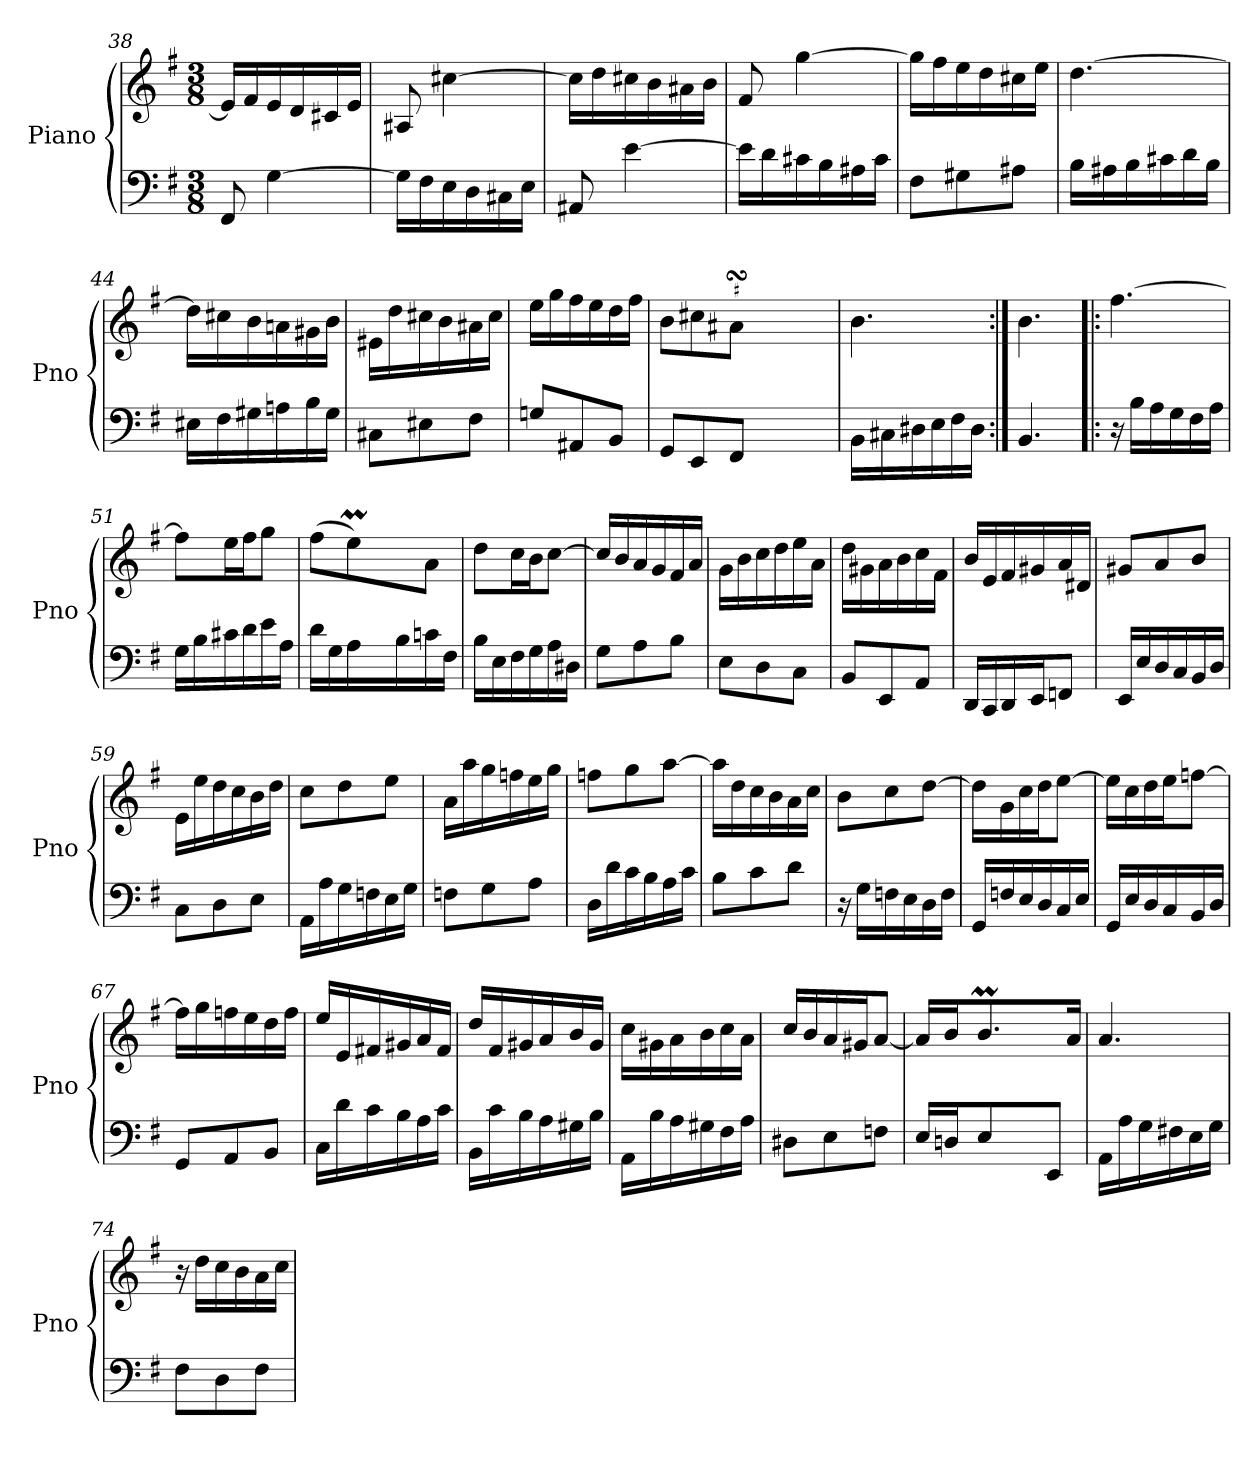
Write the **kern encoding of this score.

**kern	**kern
*part1	*part1
*staff2	*staff1
*I"Piano	*
*I'Pno	*
*clefF4	*clefG2
*k[f#]	*k[f#]
*M3/8	*M3/8
=38	=38
8FF#/	16e/LL]
.	16f#/
[4G\	16e/
.	16d/
.	16c#X/
.	16e/JJ
!!LO:LB:g=z
=39	=39
16G\LL]	8A#X/
16F#\	.
16E\	[4cc#X\
16D\	.
16C#X\	.
16E\JJ	.
=40	=40
8AA#X/	16cc#\LL]
.	16dd\
[4e\	16cc#X\
.	16b\
.	16a#X\
.	16b\JJ
=41	=41
16e\LL]	8f#/
16d\	.
16c#X\	[4gg\
16B\	.
16A#X\	.
16c#\JJ	.
=42	=42
8F#\L	16gg\LL]
.	16ff#\
8G#X\	16ee\
.	16dd\
8A#X\J	16cc#X\
.	16ee\JJ
=43	=43
16B\LL	[4.dd\
16A#X\	.
16B\	.
16c#X\	.
16d\	.
16B\JJ	.
=44	=44
16E#X\LL	16dd\LL]
16F#\	16cc#X\
16G#X\	16b\
16An\	16an\
16B\	16g#X\
16G#\JJ	16b\JJ
!!LO:LB:g=z
=45	=45
8C#X\L	16e#X\LL
.	16dd\
8E#X\	16cc#X\
.	16b\
8F#\J	16a#X\
.	16cc#\JJ
=46	=46
8Gn/L	16ee\LL
.	16gg\
8AA#X/	16ff#\
.	16ee\
8BB/J	16dd\
.	16ff#\JJ
=47	=47
*	*^
8GG/L	8b\L	4ryy
8EE/	8cc#X\	.
8FF#/J	8a#XsSsS\J	64b!yy
.	.	64a#!yy
.	.	64g#X!yy
.	.	[64a#!yy
.	.	16a#!yy]
*	*v	*v
=48	=48
16BB\LL	4.b\
16C#X\	.
16D#X\	.
16E\	.
16F#\	.
16D#\JJ	.
=49:|!	=49:|!
4.BB/	4.b\
=50!|:	=50!|:
16r	[4.ff#\
16B\LL	.
16A\	.
16G\	.
16F#\	.
16A\JJ	.
=51	=51
16G\LL	8ff#\L]
16B\	.
16c#X\	16ee\L
16d\	16ff#\J
16e\	8gg\J
16A\JJ	.
!!LO:LB:g=z
=52	=52
*	*^
16d\LL	(8ff#\L	8ryy
16G\	.	.
16A\	8eeM\)	64ee!yy
.	.	64ff#!yy
.	.	16.ee!yy
16B\	.	.
16cn\	8a\J	8ryy
16F#\JJ	.	.
*	*v	*v
=53	=53
16B\LL	8dd\L
16E\	.
16F#\	16cc\L
16G\	16b\J
16A\	[8cc\J
16D#X\JJ	.
=54	=54
8G\L	16cc/LL]
.	16b/
8A\	16a/
.	16g/
8B\J	16f#/
.	16a/JJ
=55	=55
8E\L	16g\LL
.	16b\
8D\	16cc\
.	16dd\
8C\J	16ee\
.	16a\JJ
=56	=56
8BB/L	16dd\LL
.	16g#X\
8EE/	16a\
.	16b\
8AA/J	16cc\
.	16f#\JJ
=57	=57
16DD/LL	16b/LL
16CC/	16e/
16DD/	16f#/
16EE/J	16g#X/
8FFn/J	16a/
.	16d#X/JJ
=58	=58
16EE/LL	8g#X/L
16E/	.
16D/	8a/
16C/	.
16BB/	8b/J
16D/JJ	.
!!LO:LB:g=z
=59	=59
8C\L	16e\LL
.	16ee\
8D\	16dd\
.	16cc\
8E\J	16b\
.	16dd\JJ
=60	=60
16AA\LL	8cc\L
16A\	.
16G\	8dd\
16Fn\	.
16E\	8ee\J
16G\JJ	.
=61	=61
8Fn\L	16a\LL
.	16aa\
8G\	16gg\
.	16ffn\
8A\J	16ee\
.	16gg\JJ
=62	=62
16D\LL	8ffn\L
16d\	.
16c\	8gg\
16B\	.
16A\	[8aa\J
16c\JJ	.
=63	=63
8B\L	16aa\LL]
.	16dd\
8c\	16cc\
.	16b\
8d\J	16a\
.	16cc\JJ
=64	=64
16r	8b\L
16G\LL	.
16Fn\	8cc\
16E\	.
16D\	[8dd\J
16F\JJ	.
=65	=65
16GG/LL	16dd\LL]
16Fn/	16g\
16E/	16cc\
16D/	16dd\J
16C/	[8ee\J
16E/JJ	.
!!LO:LB:g=z
=66	=66
16GG/LL	16ee\LL]
16E/	16cc\
16D/	16dd\
16C/	16ee\J
16BB/	[8ffn\J
16D/JJ	.
=67	=67
8GG/L	16ff\LL]
.	16gg\
8AA/	16ffn\
.	16ee\
8BB/J	16dd\
.	16ff\JJ
=68	=68
16C\LL	16ee/LL
16d\	16e/
16c\	16f#X/
16B\	16g#X/
16A\	16a/
16c\JJ	16f#/JJ
=69	=69
16BB\LL	16dd/LL
16c\	16f#/
16B\	16g#X/
16A\	16a/
16G#X\	16b/
16B\JJ	16g#/JJ
=70	=70
16AA\LL	16cc\LL
16B\	16g#X\
16A\	16a\
16G#X\	16b\
16F#\	16cc\
16A\JJ	16a\JJ
=71	=71
8D#X\L	16cc/LL
.	16b/
8E\	16a/
.	16g#X/J
8Fn\J	[8a/J
=72	=72
*	*^
16E/LL	16a/LL]	8ryy
16Dn/J	16b/J	.
*	*	*Xtuplet
8E/	8.bm/	128%3b!yy
.	.	128%3cc!yy
.	.	32%3.b!yy
8EE/J	.	.
.	16a/Jk	16ryy
*	*v	*v
!!LO:PB:g=z
=73	=73
16AA\LL	4.a/
16A\	.
16G\	.
16F#X\	.
16E\	.
16G\JJ	.
=74	=74
8F#\L	16r
.	16dd\LL
8D\	16cc\
.	16b\
8F#\J	16a\
.	16cc\JJ
=	=
*-	*-
